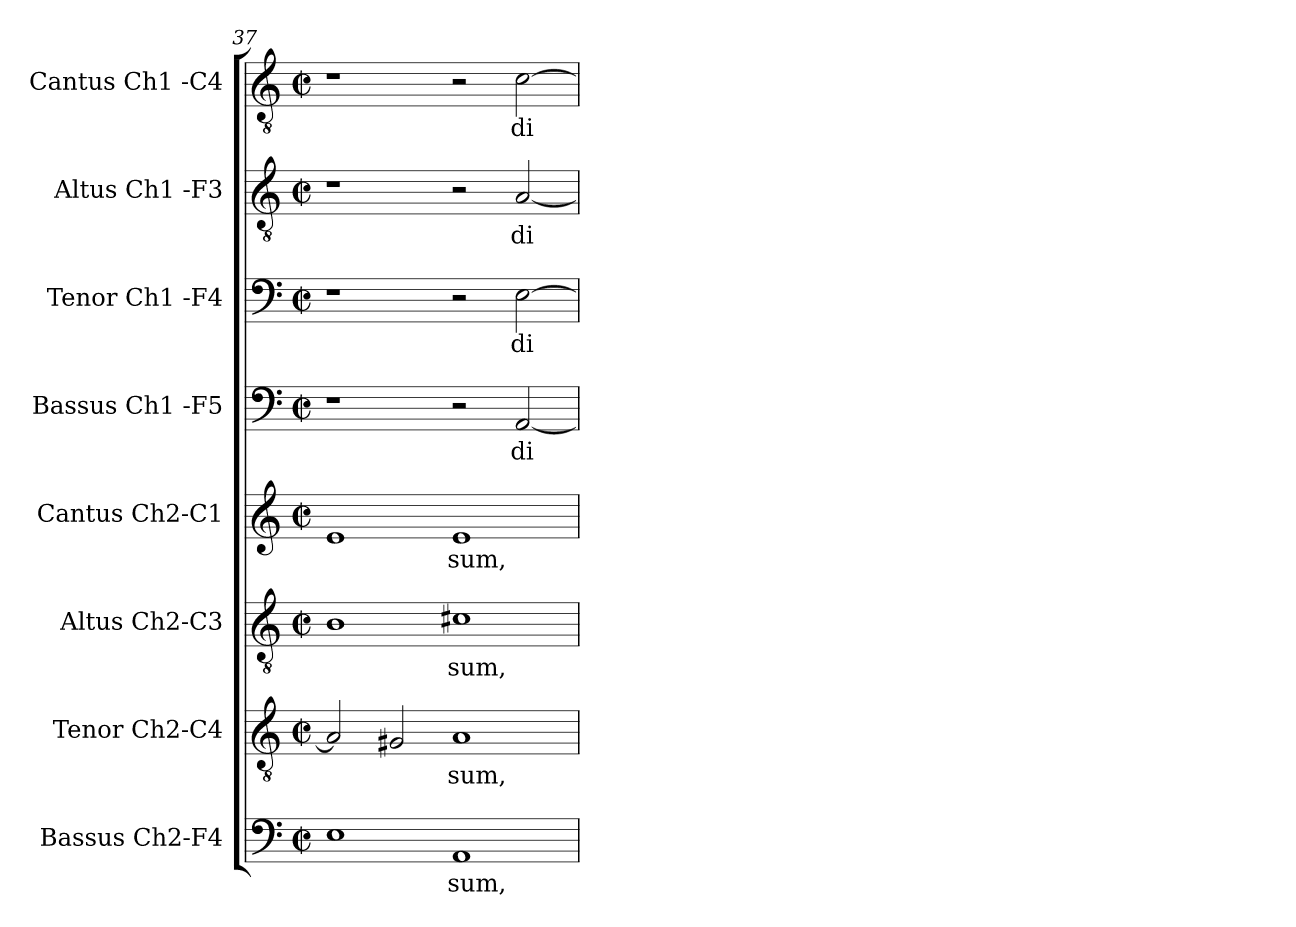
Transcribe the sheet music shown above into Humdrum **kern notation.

**kern	**text	**kern	**text	**kern	**text	**kern	**text	**kern	**text	**kern	**text	**kern	**text	**kern	**text
*part8	*part8	*part7	*part7	*part6	*part6	*part5	*part5	*part4	*part4	*part3	*part3	*part2	*part2	*part1	*part1
*staff8	*staff8	*staff7	*staff7	*staff6	*staff6	*staff5	*staff5	*staff4	*staff4	*staff3	*staff3	*staff2	*staff2	*staff1	*staff1
*I"Bassus Ch2-F4	*	*I"Tenor Ch2-C4	*	*I"Altus Ch2-C3	*	*I"Cantus Ch2-C1	*	*I"Bassus Ch1 -F5	*	*I"Tenor Ch1 -F4	*	*I"Altus Ch1 -F3	*	*I"Cantus Ch1 -C4	*
*I'B2	*	*I'T2	*	*I'A2	*	*I'C2	*	*I'B1	*	*I'T1	*	*I'A1	*	*I'C1	*
!!LO:LB:g=z
*clefF4	*	*clefGv2	*	*clefGv2	*	*clefG2	*	*clefF4	*	*clefF4	*	*clefGv2	*	*clefGv2	*
*k[]	*	*k[]	*	*k[]	*	*k[]	*	*k[]	*	*k[]	*	*k[]	*	*k[]	*
*M2/2	*	*M2/2	*	*M2/2	*	*M2/2	*	*M2/2	*	*M2/2	*	*M2/2	*	*M2/2	*
*met(c|)	*	*met(c|)	*	*met(c|)	*	*met(c|)	*	*met(c|)	*	*met(c|)	*	*met(c|)	*	*met(c|)	*
=37	=37	=37	=37	=37	=37	=37	=37	=37	=37	=37	=37	=37	=37	=37	=37
1E	.	2A/]	.	1B	.	1e	.	1r	.	1r	.	1r	.	1r	.
.	.	2G#X/	.	.	.	.	.	.	.	.	.	.	.	.	.
!	!LO:LY:b	!	!LO:LY:b	!	!LO:LY:b	!	!LO:LY:b	!	!	!	!	!	!	!	!
1AA	-sum,	1A	-sum,	1c#X	-sum,	1e	-sum,	2r	.	2r	.	2r	.	2r	.
!	!	!	!	!	!	!	!	!	!LO:LY:b	!	!LO:LY:b	!	!LO:LY:b	!	!LO:LY:b
.	.	.	.	.	.	.	.	[<2AA/	di-	[>2E\	di-	[<2A/	di-	[>2c\	di-
=	=	=	=	=	=	=	=	=	=	=	=	=	=	=	=
*-	*-	*-	*-	*-	*-	*-	*-	*-	*-	*-	*-	*-	*-	*-	*-
